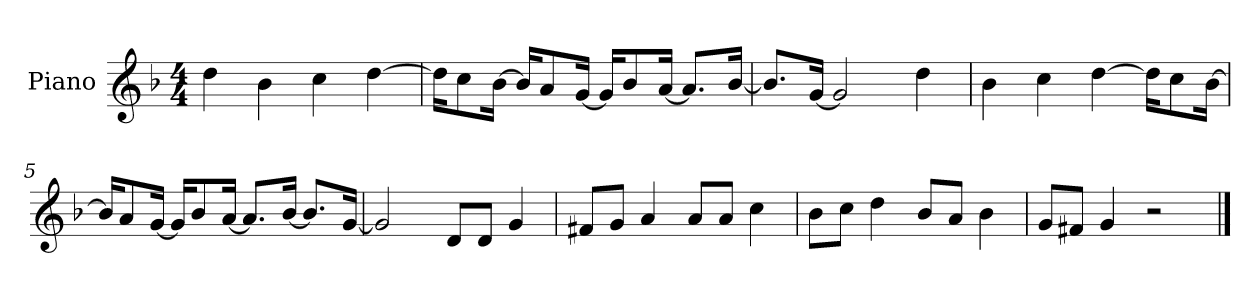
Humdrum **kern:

**kern
*part1
*staff1
*I"Piano
*I'P-no
*clefG2
*k[b-]
*M4/4
*MM90
=1
4dd\
4b-\
4cc\
[4dd\
=2
16dd\KL]
8cc\
[16b-\Jk
16b-/KL]
8a/
[16g/Jk
16g/KL]
8b-/
[16a/Jk
8.a/L]
[16b-/Jk
=3
8.b-/L]
[16g/Jk
2g/]
4dd\
=4
4b-\
4cc\
[4dd\
16dd\KL]
8cc\
[16b-\Jk
=5
16b-/KL]
8a/
[16g/Jk
16g/KL]
8b-/
[16a/Jk
8.a/L]
[16b-/Jk
8.b-/L]
[16g/Jk
!!LO:LB:g=z
=6
2g/]
8d/L
8d/J
4g/
=7
8f#X/L
8g/J
4a/
8a/L
8a/J
4cc\
=8
8b-\L
8cc\J
4dd\
8b-/L
8a/J
4b-\
=9
8g/L
8f#X/J
4g/
2r
==
*-
